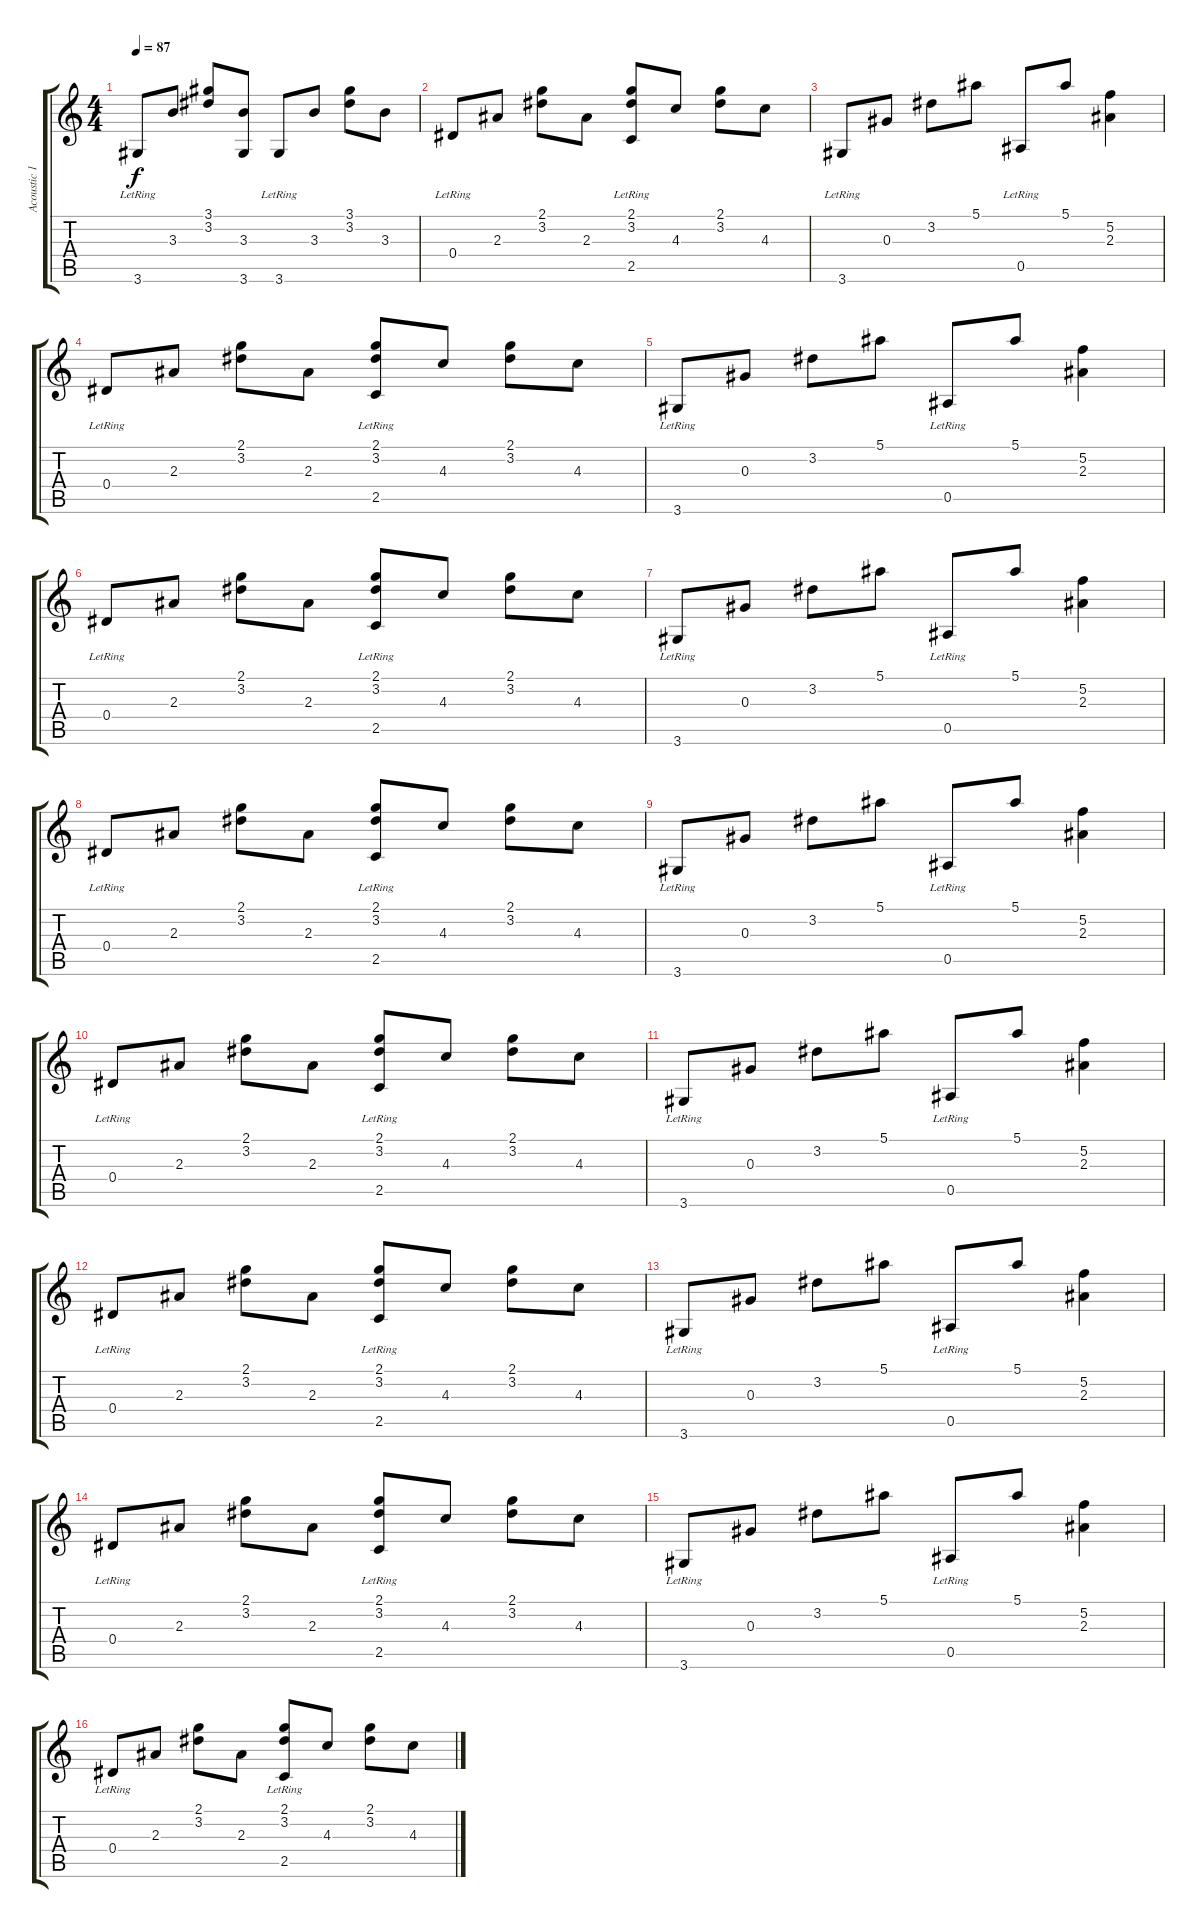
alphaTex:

\track ("Acoustic 1" "Acoustic 1") {instrument acousticguitarsteel}
\staff {score tabs}
\tuning (F4 C4 Ab3 Eb3 Bb2 F2) {hide}
\ts (4 4)
\tempo 87
\clef g2
\ks c
3.6{lr}.8{dy f} 3.3.8 (3.1 3.2).8 (3.3 3.6).8 3.6{lr}.8 3.3.8 (3.1 3.2).8 3.3.8 |
0.4{lr}.8 2.3.8 (2.1 3.2).8 2.3.8 (2.1 3.2 2.5{lr}).8 4.3.8 (2.1 3.2).8 4.3.8 |
3.6{lr}.8 0.3.8 3.2.8 5.1.8 0.5{lr}.8 5.1.8 (5.2 2.3).4 |
0.4{lr}.8 2.3.8 (2.1 3.2).8 2.3.8 (2.1 3.2 2.5{lr}).8 4.3.8 (2.1 3.2).8 4.3.8 |
3.6{lr}.8 0.3.8 3.2.8 5.1.8 0.5{lr}.8 5.1.8 (5.2 2.3).4 |
0.4{lr}.8 2.3.8 (2.1 3.2).8 2.3.8 (2.1 3.2 2.5{lr}).8 4.3.8 (2.1 3.2).8 4.3.8 |
3.6{lr}.8 0.3.8 3.2.8 5.1.8 0.5{lr}.8 5.1.8 (5.2 2.3).4 |
0.4{lr}.8 2.3.8 (2.1 3.2).8 2.3.8 (2.1 3.2 2.5{lr}).8 4.3.8 (2.1 3.2).8 4.3.8 |
3.6{lr}.8 0.3.8 3.2.8 5.1.8 0.5{lr}.8 5.1.8 (5.2 2.3).4 |
0.4{lr}.8 2.3.8 (2.1 3.2).8 2.3.8 (2.1 3.2 2.5{lr}).8 4.3.8 (2.1 3.2).8 4.3.8 |
3.6{lr}.8 0.3.8 3.2.8 5.1.8 0.5{lr}.8 5.1.8 (5.2 2.3).4 |
0.4{lr}.8 2.3.8 (2.1 3.2).8 2.3.8 (2.1 3.2 2.5{lr}).8 4.3.8 (2.1 3.2).8 4.3.8 |
3.6{lr}.8 0.3.8 3.2.8 5.1.8 0.5{lr}.8 5.1.8 (5.2 2.3).4 |
0.4{lr}.8 2.3.8 (2.1 3.2).8 2.3.8 (2.1 3.2 2.5{lr}).8 4.3.8 (2.1 3.2).8 4.3.8 |
3.6{lr}.8 0.3.8 3.2.8 5.1.8 0.5{lr}.8 5.1.8 (5.2 2.3).4 |
0.4{lr}.8 2.3.8 (2.1 3.2).8 2.3.8 (2.1 3.2 2.5{lr}).8 4.3.8 (2.1 3.2).8 4.3.8
